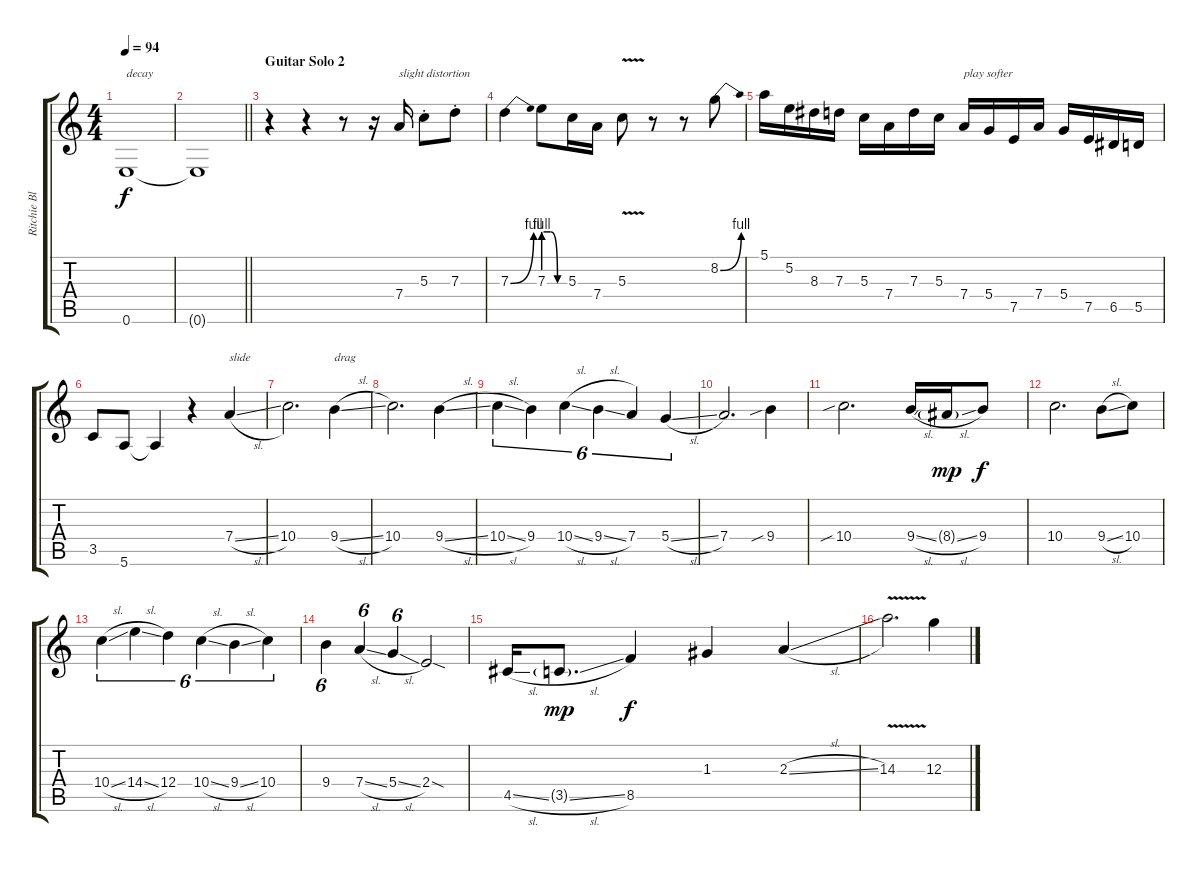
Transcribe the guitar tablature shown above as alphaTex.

\track ("Ritchie Blackmore (Lead)" "Ritchie Bl") {instrument overdrivenguitar}
\staff {score tabs}
\tuning (E4 B3 G3 D3 A2 E2) {hide}
\ts (4 4)
\tempo 94
\clef g2
\ks c
0.6.1{txt "decay" dy f volume 0} |
\barLineRight lightlight
0.6{t}.1 |
\section ("" "Guitar Solo 2")
r.4 r.4 r.8 r.16 7.4.16{txt "slight distortion" volume 14} 5.3{st}.8 7.3{st}.8 |
7.3{be (bend 0 0 60 4)}.4 7.3{be (custom 0 4 20 4 40 0 60 0)}.8 5.3.16 7.4.16 5.3{v}.8 r.8 r.8 8.2{be (bend 0 0 60 4)}.8 |
5.1.16 5.2.16 8.3.16 7.3.16 5.3.16 7.4.16{instrument electricguitarjazz} 7.3.16 5.3.16 7.4.16{txt "play softer"} 5.4.16 7.5.16 7.4.16 5.4.16 7.5.16 6.5.16 5.5.16 |
3.5.8 5.6.8 5.6{t}.4 r.4 7.4{sl}.4{txt "slide" instrument overdrivenguitar} |
10.4.2{d} 9.4{sl}.4{txt "drag"} |
10.4.2{d} 9.4{sl}.4 |
10.4{sl}.4{tu (6 4)} 9.4.4{tu (6 4)} 10.4{sl}.4{tu (6 4)} 9.4{sl}.4{tu (6 4)} 7.4.4{tu (6 4)} 5.4{sl}.4{tu (6 4)} |
7.4.2{d} 9.4{sib}.4 |
10.4{sib}.2{d} 9.4{sl}.16 8.4{sl g}.16{dy mp} 9.4.8{dy f} |
10.4.2{d} 9.4{sl}.8 10.4.8 |
10.4{sl}.4{tu (6 4)} 14.4{sl}.4{tu (6 4)} 12.4.4{tu (6 4)} 10.4{sl}.4{tu (6 4)} 9.4{sl}.4{tu (6 4)} 10.4.4{tu (6 4)} |
9.4.4{tu (6 4)} 7.4{sl}.4{tu (6 4)} 5.4{sl}.4{tu (6 4)} 2.4{sod}.2 |
4.5{sl}.16 3.5{sl g}.8{d dy mp} 8.5.4{dy f} 1.3.4 2.3{sl}.4 |
14.3{v}.2{d} 12.3{sl}.4
